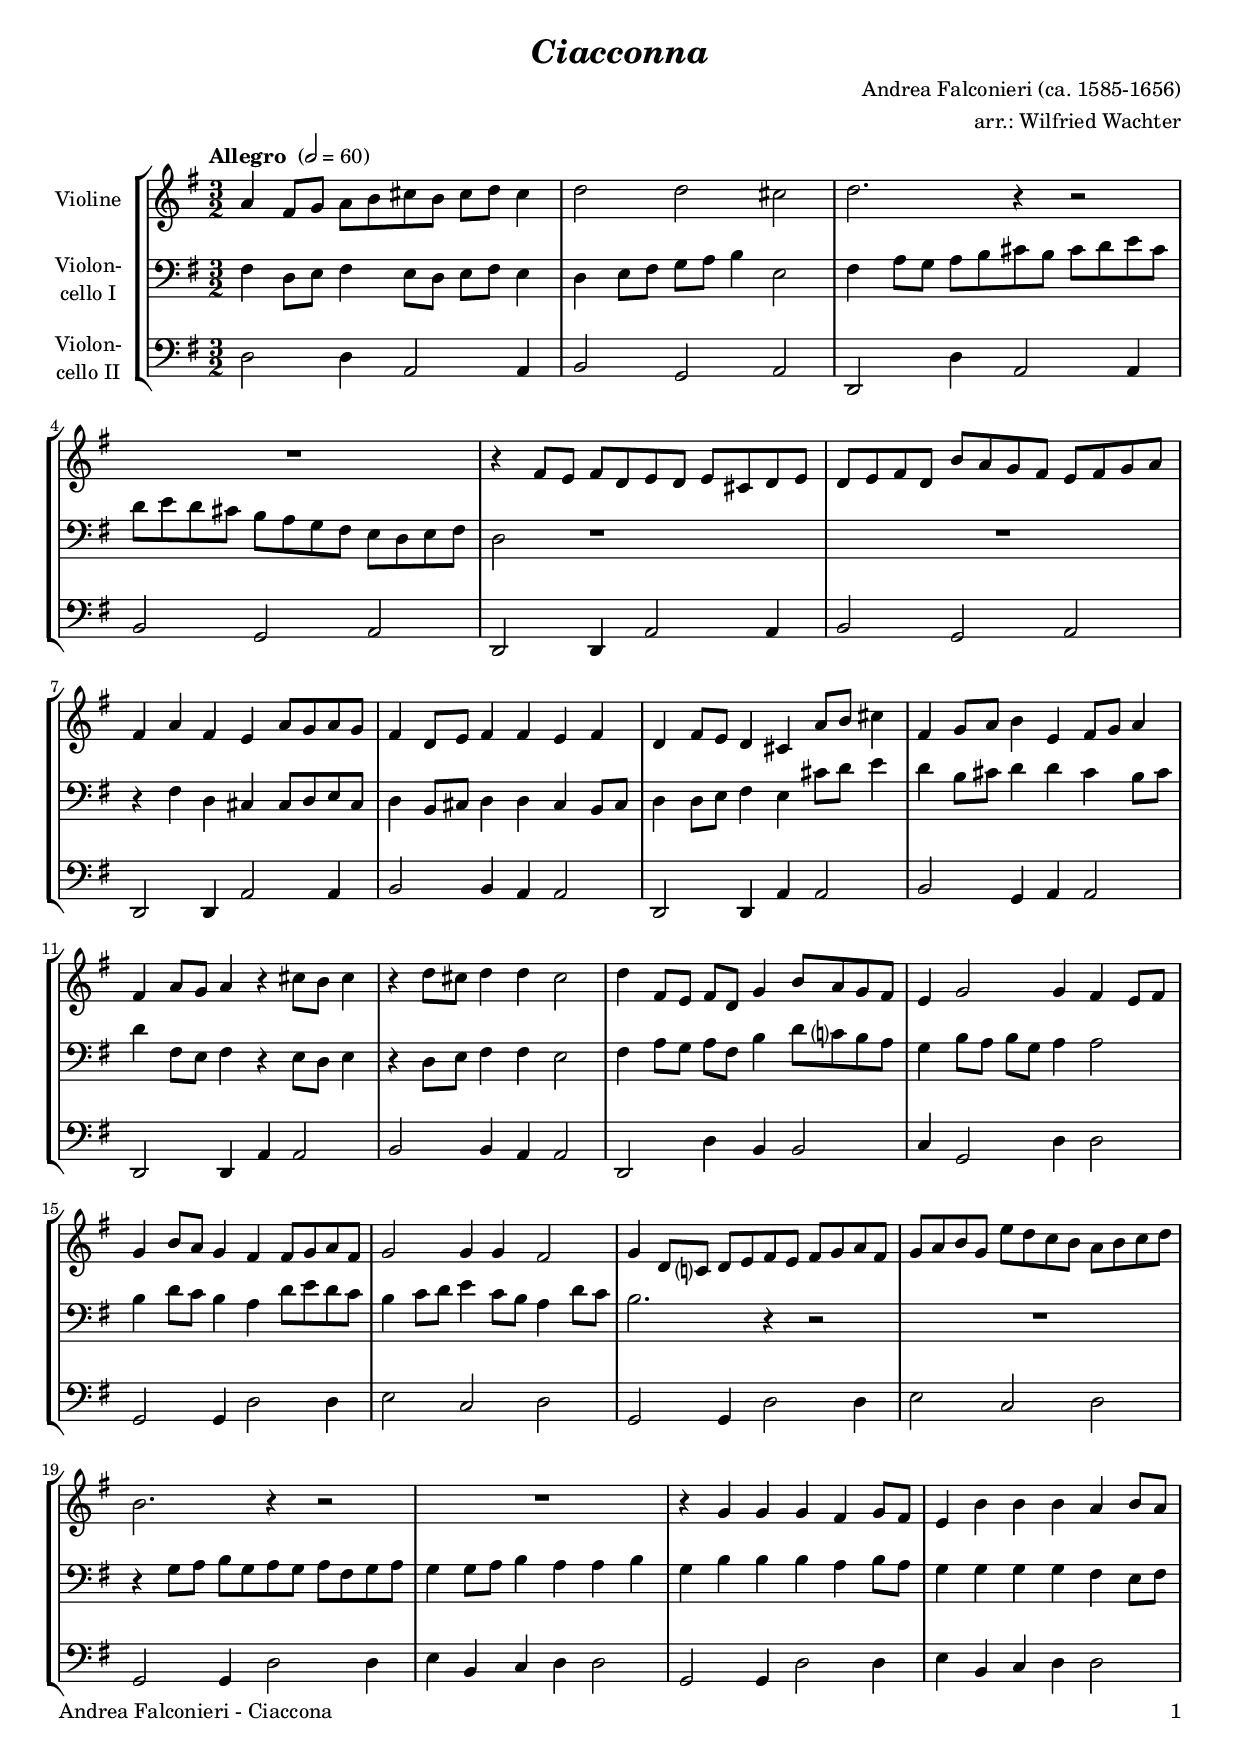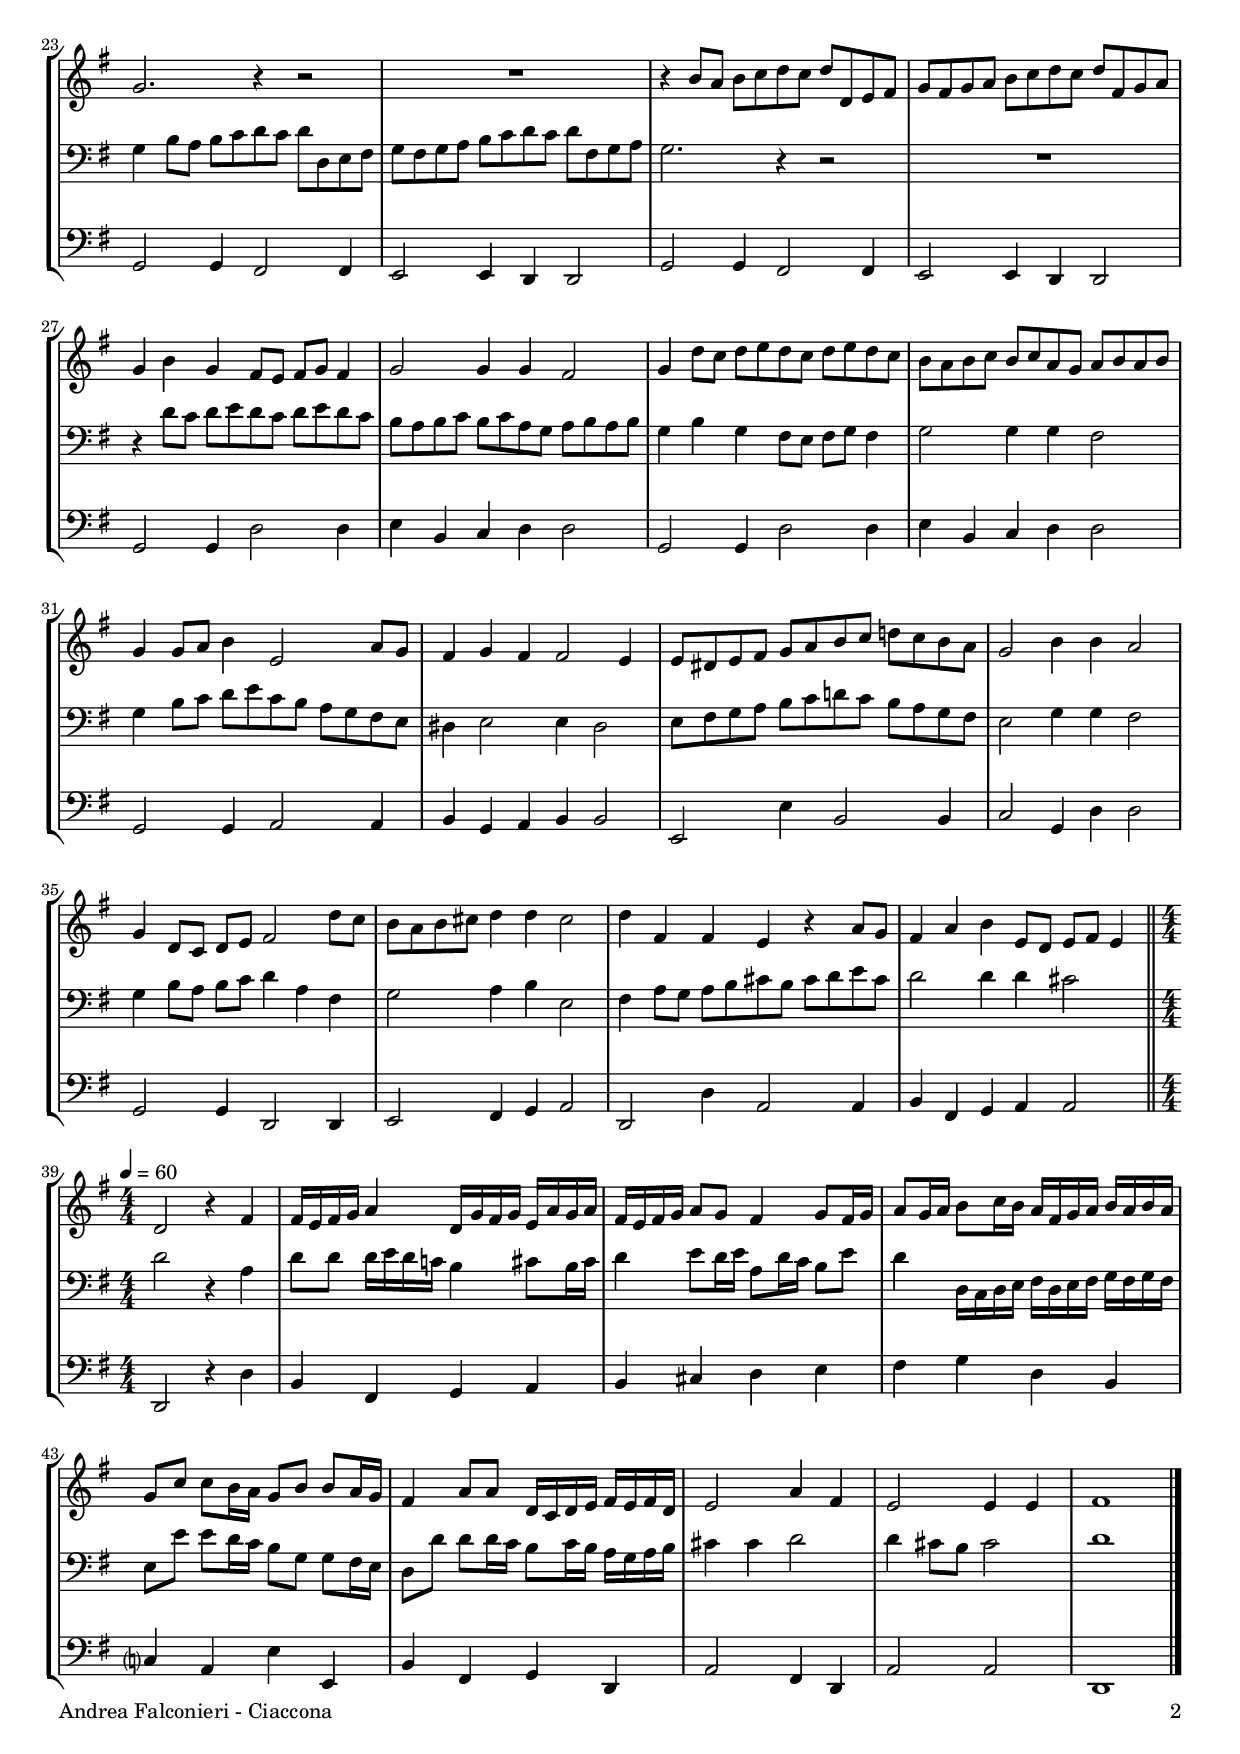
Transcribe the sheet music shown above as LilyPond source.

\version "2.22.0"
\include "deutsch.ly"

#(set-global-staff-size 18)

\header {
  title     = \markup \bold \italic "Ciacconna"
  composer  = "Andrea Falconieri (ca. 1585-1656)"
  arranger  = "arr.: Wilfried Wachter"
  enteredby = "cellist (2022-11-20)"
%  piece     = ""
}

voiceconsts = {
  \key g \major
  \time 3/2
  \clef "bass"
  \numericTimeSignature
  \compressEmptyMeasures
  % Set default beaming for all staves
%  \set Timing.beamExceptions = #'()
%  \set Timing.baseMoment     = #(ly:make-moment 1 4)
%  \set Timing.beatStructure  = #'(1 1 1)
  \tempo "Allegro " 2=60
}

mivl = "violin"
miba = "cello"

va = \relative c'' {
  \voiceconsts
  \clef "treble"

  a4 fis8 g a h cis h cis d cis4
  d2 d cis
  d2. r4 r2
  R1.
  r4 fis,8 e fis d e d e cis d e

  d e fis d h' a g fis e fis g a
  fis4 a fis e a8 g a g
  fis4 d8 e fis4 fis e fis
  d fis8 e d4 cis a'8 h cis4

  fis, g8 a h4 e, fis8 g a4
  fis a8 g a4 r cis8 h cis4
  r d8 cis d4 d cis2
  d4 fis,8 e fis d g4 h8 a g fis
  e4 g2 g4 fis e8 fis

  g4 h8 a g4 fis fis8 g a fis
  g2 g4 g fis2
  g4 d8 c? d e fis e fis g a fis
  g a h g e' d c h a h c d
  h2. r4 r2
  R1.

  r4 g g g fis g8 fis
  e4 h' h h a h8 a
  g2. r4 r2
  R1.
  r4 h8 a h c d c d d, e fis
  g fis g a h c d c d fis, g a

  g4 h g fis8 e fis g fis4
  g2 g4 g fis2
  g4 d'8 c d e d c d e d c
  h a h c h c a g a h a h
  g4 g8 a h4 e,2 a8 g

  fis4 g fis fis2 e4
  e8 dis e fis g a h c d! c h a
  g2 h4 h a2
  g4 d8 c d e fis2 d'8 c
  h a h cis d4 d cis2

  d4 fis, fis e r a8 g
  fis4 a h e,8 d e fis e4 \bar "||" \time 4/4 \tempo 4=60
  d2 r4 fis
  fis16 e fis g a4 d,16 g fis g e a g a
  fis e fis g a8 g fis4 g8 fis16 g

  a8 g16 a h8 c16 h a fis g a h a h a
  g8 c c h16 a g8 h h a16 g
  fis4 a8 a d,16 c d e fis e fis d
  e2 a4 fis
  e2 e4 e
  fis1 \bar "|."
}

vb = \relative c {
  \voiceconsts

  fis4 d8 e fis4 e8 d e fis e4
  d e8 fis g a h4 e,2
  fis4 a8 g a h cis h cis d e cis

  d e d cis h a g fis e d e fis
  d2 r1
  R1.
  r4 fis d cis cis8 d e cis
  d4 h8 cis d4 d cis h8 cis

  d4 d8 e fis4 e cis'8 d e4
  d h8 cis d4 d cis h8 cis
  d4 fis,8 e fis4 r e8 d e4
  r d8 e fis4 fis e2

  fis4 a8 g a fis h4 d8 c? h a
  g4 h8 a h g a4 a2
  h4 d8 c h4 a d8 e d c
  h4 c8 d e4 c8 h a4 d8 c

  h2. r4 r2
  R1.
  r4 g8 a h g a g a fis g a
  g4 g8 a h4 a a h
  g h h h a h8 a
  g4 g g g fis e8 fis

  g4 h8 a h c d c d d, e fis
  g fis g a h c d c d fis, g a
  g2. r4 r2
  R1.

  r4 d'8 c d e d c d e d c
  h a h c h c a g a h a h
  g4 h g fis8 e fis g fis4
  g2 g4 g fis2

  g4 h8 c d e c h a g fis e
  dis4 e2 e4 dis2
  e8 fis g a h c d! c h a g fis
  e2 g4 g fis2
  g4 h8 a h c d4 a fis

  g2 a4 h e,2
  fis4 a8 g a h cis h cis d e cis
  d2 d4 d cis2 \bar "||" \time 4/4 \tempo 4=60
  d r4 a
  d8 d d16 e d c! h4 cis8 h16 cis

  d4 e8 d16 e a,8 d16 c h8 e
  d4 d,16 c d e fis d e fis g fis g fis
  e8 e' e d16 c h8 g g fis16 e

  d8 d' d d16 c h8 c16 h a g a h
  cis4 cis d2
  d4 cis8 h cis2
  d1 \bar "|."
}

vc = \relative c {
  \voiceconsts

  d2 d4 a2 a4
  h2 g a
  d, d'4 a2 a4
  h2 g a
  d, d4 a'2 a4
  h2 g a
  d,2 d4 a'2 a4
  h2 h4 a a2
  d, d4 a' a2

  h g4 a a2
  d, d4 a' a2
  h h4 a a2
  d, d'4 h h2
  c4 g2 d'4 d2
  g, g4 d'2 d4
  e2 c d
  g, g4 d'2 d4
  e2 c d

  g, g4 d'2 d4
  e h c d d2
  g, g4 d'2 d4
  e h c d d2
  g,2 g4 fis2 fis4
  e2 e4 d d2
  g g4 fis2 fis4
  e2 e4 d d2

  g g4 d'2 d4
  e h c d d2
  g, g4 d'2 d4
  e h c d d2
  g, g4 a2 a4
  h g a h h2
  e, e'4 h2 h4
  c2 g4 d' d2

  g, g4 d2 d4
  e2 fis4 g a2
  d, d'4 a2 a4
  h fis g a a2 \bar "||" \time 4/4 \tempo 4=60
  d, r4 d'
  h fis g a
  h cis d e
  fis g d h
  c? a e' e,

  h' fis g d
  a'2 fis4 d
  a'2 a
  d,1 \bar "|."
}


music = \new StaffGroup <<
      \new Staff {
	\set Staff.midiInstrument = \mivl
	\set Staff.instrumentName = \markup \center-column { "Violine" }
	\transpose g g { \va }
      }

      \new Staff {
	\set Staff.midiInstrument = \miba
	\set Staff.instrumentName = \markup \center-column { "Violon-" "cello I" }
	\transpose g g { \vb }
      }

      \new Staff {
	\set Staff.midiInstrument = \miba
	\set Staff.instrumentName = \markup \center-column { "Violon-" "cello II" }
	\transpose g g { \vc }
      }
>>

\book {
   \paper {
    print-page-number = ##t
    print-first-page-number = ##t
    ragged-last-bottom = ##f
    oddHeaderMarkup = \markup \null
    evenHeaderMarkup = \markup \null
    oddFooterMarkup = \markup {
      \fill-line {
        \on-the-fly #print-page-number-check-first
        "Andrea Falconieri - Ciaccona" \fromproperty #'page:page-number-string
      }
    }
    evenFooterMarkup = \oddFooterMarkup
  } \score {
    \music
    \layout {}
  }

  \score {
    \unfoldRepeats \music

    \midi {
      \context {
        \Score
      }
    }
  }
}